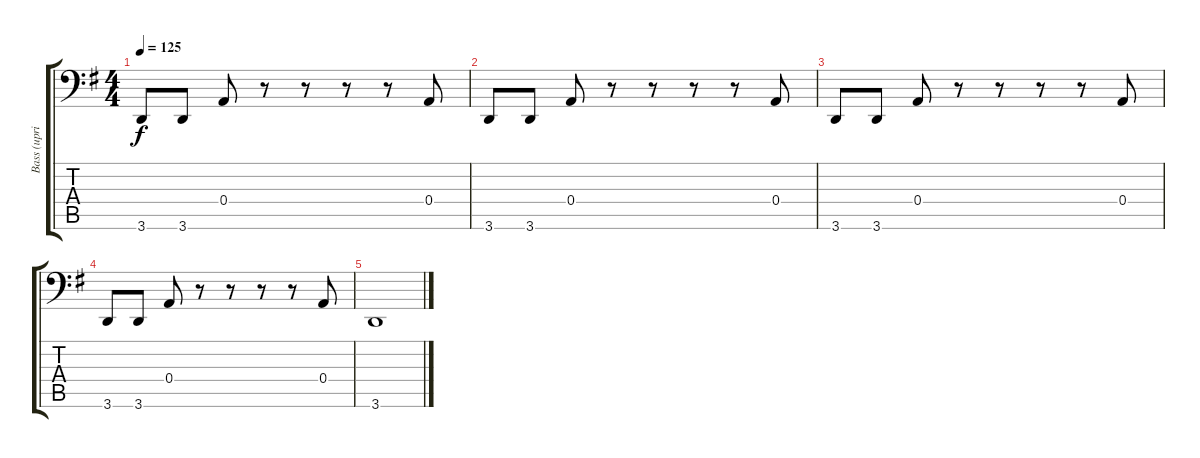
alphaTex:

\track ("Bass (upright cause its indie)" "Bass (upri") {instrument acousticbass}
\staff {score tabs}
\tuning (C3 G2 D2 A1 E1 B0) {hide}
\ts (4 4)
\tempo 125
\clef f4
\ks g
3.6.8{dy f} 3.6.8 0.4.8 r.8 r.8 r.8 r.8 0.4.8 |
3.6.8 3.6.8 0.4.8 r.8 r.8 r.8 r.8 0.4.8 |
3.6.8 3.6.8 0.4.8 r.8 r.8 r.8 r.8 0.4.8 |
3.6.8 3.6.8 0.4.8 r.8 r.8 r.8 r.8 0.4.8 |
3.6.1
